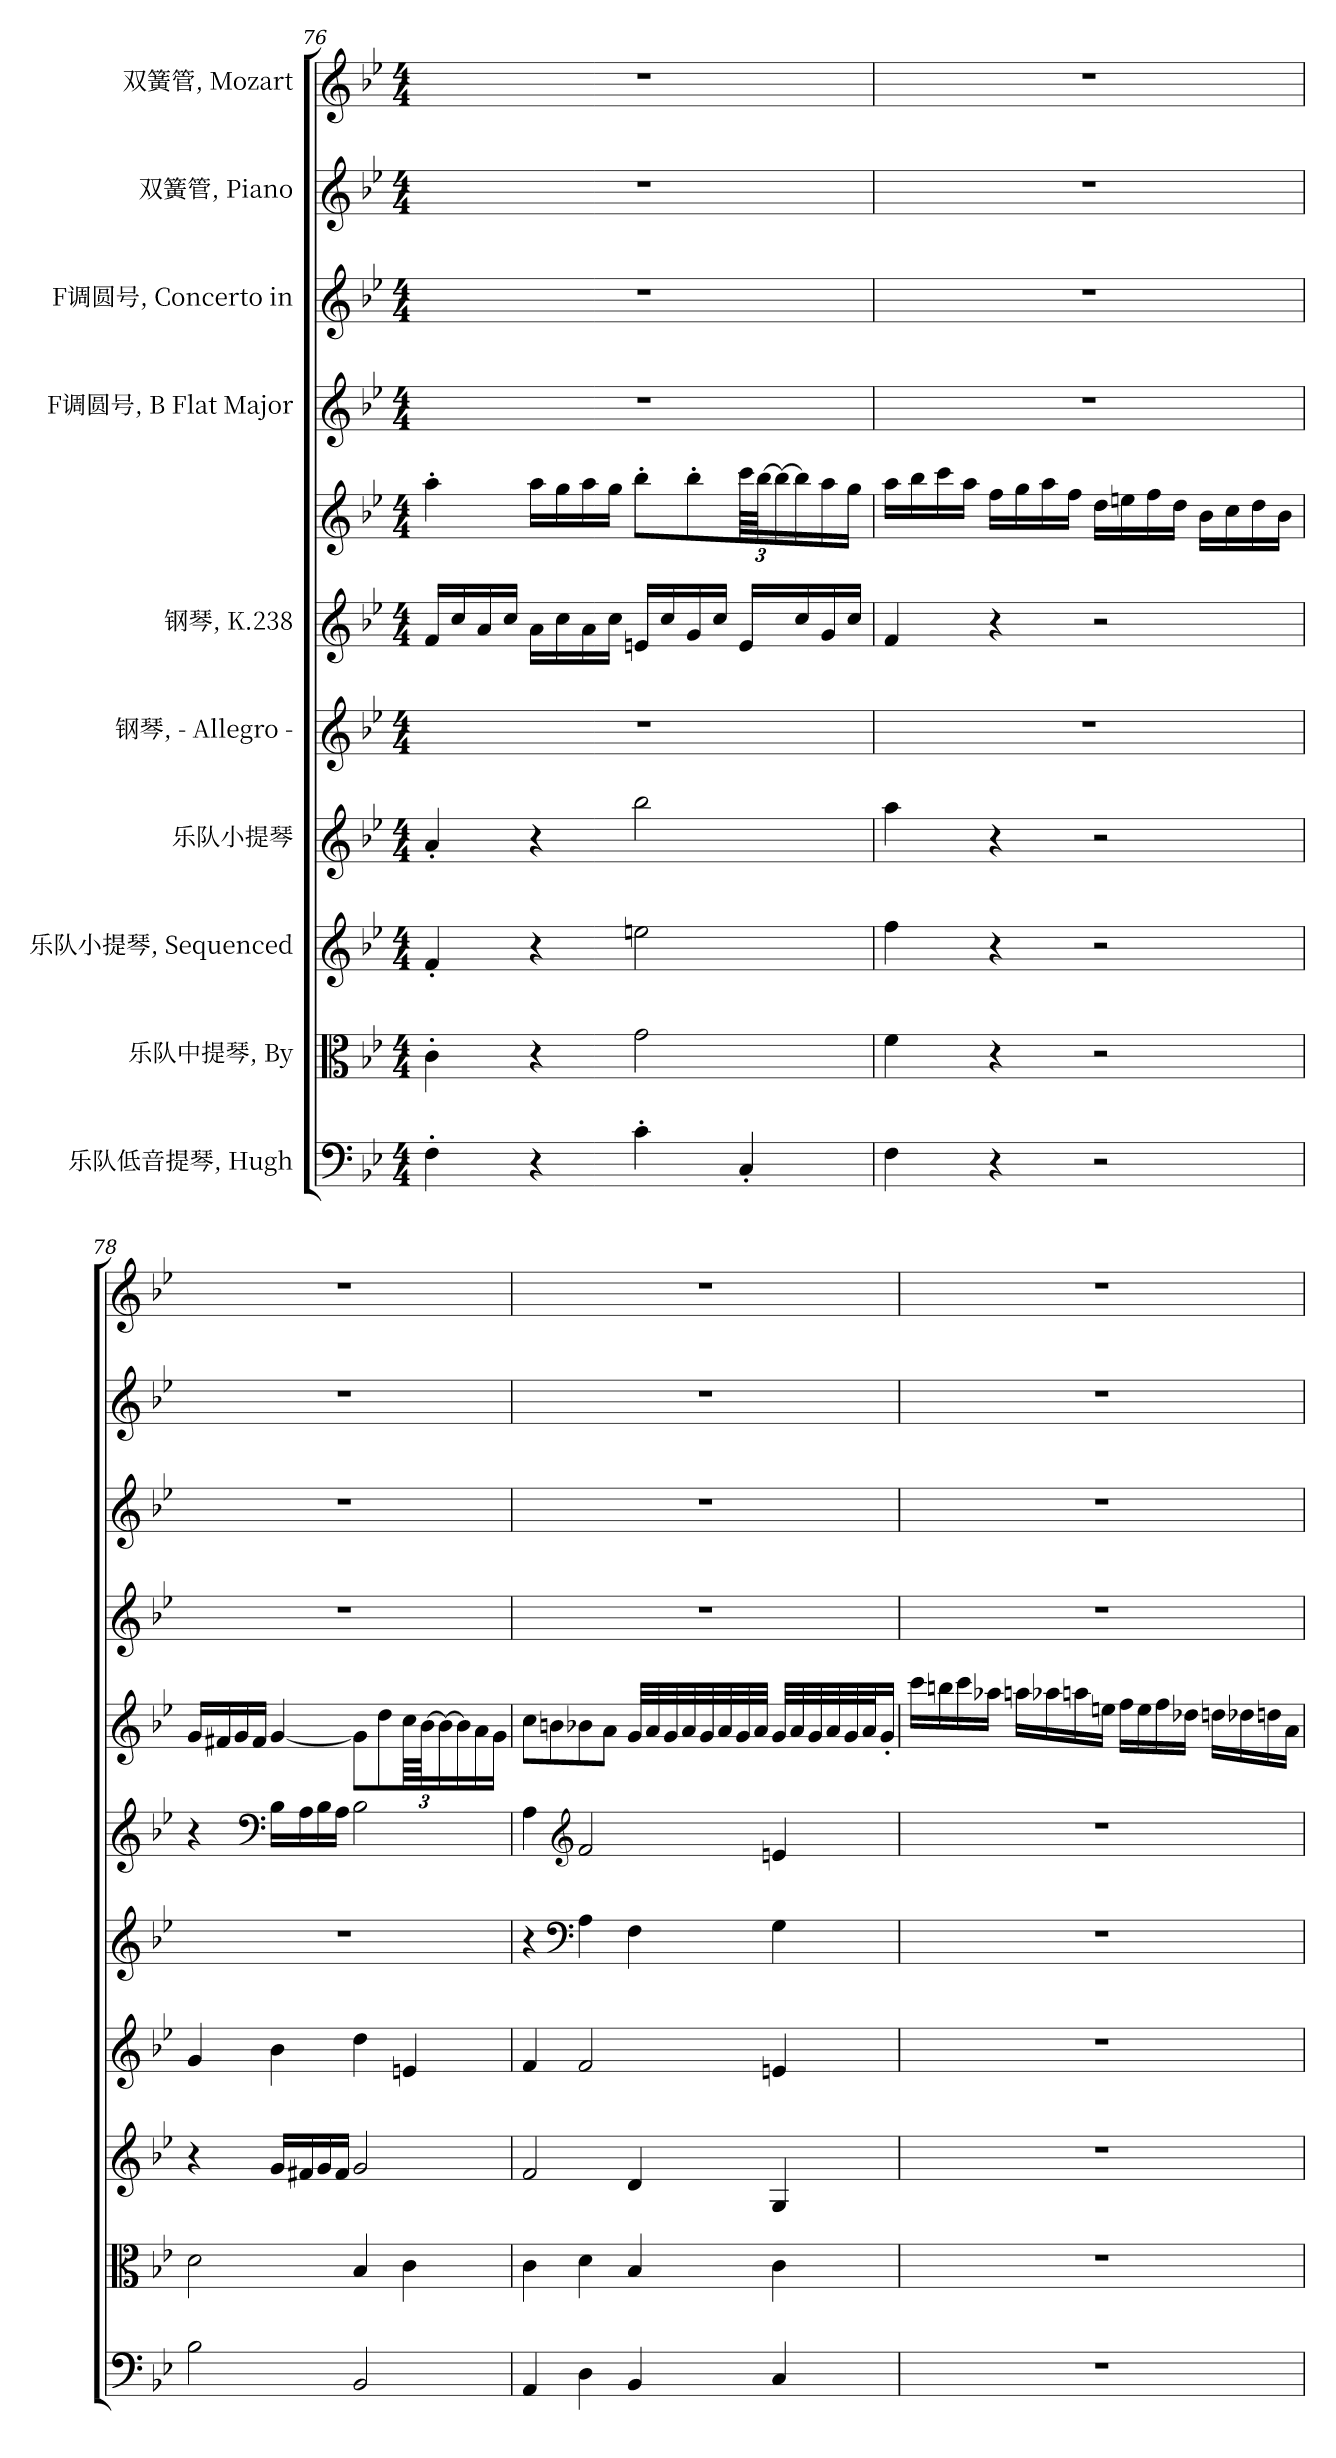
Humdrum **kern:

**kern	**kern	**kern	**kern	**kern	**kern	**kern	**kern	**kern	**kern	**kern
*part10	*part9	*part8	*part7	*part6	*part5	*part5	*part4	*part3	*part2	*part1
*staff11	*staff10	*staff9	*staff8	*staff7	*staff6	*staff5	*staff4	*staff3	*staff2	*staff1
*I"乐队低音提琴, Hugh	*I"乐队中提琴,   By	*I"乐队小提琴, Sequenced	*I"乐队小提琴	*I"钢琴,   -  Allegro -	*I"钢琴, K.238	*	*I"F调圆号, B Flat Major	*I"F调圆号, Concerto in	*I"双簧管, Piano	*I"双簧管, Mozart
*clefF4	*clefC3	*clefG2	*clefG2	*clefG2	*clefG2	*clefG2	*clefG2	*clefG2	*clefG2	*clefG2
*ITrd7c12	*	*	*	*	*	*	*ITrd4c7	*ITrd4c7	*	*
*k[b-e-]	*k[b-e-]	*k[b-e-]	*k[b-e-]	*k[b-e-]	*k[b-e-]	*k[b-e-]	*k[b-e-a-]	*k[b-e-a-]	*k[b-e-]	*k[b-e-]
*M4/4	*M4/4	*M4/4	*M4/4	*M4/4	*M4/4	*M4/4	*M4/4	*M4/4	*M4/4	*M4/4
=76	=76	=76	=76	=76	=76	=76	=76	=76	=76	=76
4FF'\	4c'\	4f'/	4a'/	1r	16f/LL	4aa'\	1r	1r	1r	1r
.	.	.	.	.	16cc/	.	.	.	.	.
.	.	.	.	.	16a/	.	.	.	.	.
.	.	.	.	.	16cc/JJ	.	.	.	.	.
4r	4r	4r	4r	.	16a\LL	16aa\LL	.	.	.	.
.	.	.	.	.	16cc\	16gg\	.	.	.	.
.	.	.	.	.	16a\	16aa\	.	.	.	.
.	.	.	.	.	16cc\JJ	16gg\JJ	.	.	.	.
4C'\	2g\	2een\	2bb-\	.	16en/LL	8bb-'\L	.	.	.	.
.	.	.	.	.	16cc/	.	.	.	.	.
.	.	.	.	.	16g/	8bb-'\	.	.	.	.
.	.	.	.	.	16cc/JJ	.	.	.	.	.
*	*	*	*	*	*	*Xbrackettup	*	*	*	*
4CC'/	.	.	.	.	16e/LL	96ccc\LLL	.	.	.	.
.	.	.	.	.	.	[96bb-\JJ	.	.	.	.
.	.	.	.	.	.	24bb-\_	.	.	.	.
.	.	.	.	.	16cc/	16bb-\]	.	.	.	.
.	.	.	.	.	16g/	16aa\	.	.	.	.
.	.	.	.	.	16cc/JJ	16gg\JJ	.	.	.	.
!!LO:PB:g=z
=77	=77	=77	=77	=77	=77	=77	=77	=77	=77	=77
4FF\	4f\	4ff\	4aa\	1r	4f/	16aa\LL	1r	1r	1r	1r
.	.	.	.	.	.	16bb-\	.	.	.	.
.	.	.	.	.	.	16ccc\	.	.	.	.
.	.	.	.	.	.	16aa\JJ	.	.	.	.
4r	4r	4r	4r	.	4r	16ff\LL	.	.	.	.
.	.	.	.	.	.	16gg\	.	.	.	.
.	.	.	.	.	.	16aa\	.	.	.	.
.	.	.	.	.	.	16ff\JJ	.	.	.	.
2r	2r	2r	2r	.	2r	16dd\LL	.	.	.	.
.	.	.	.	.	.	16een\	.	.	.	.
.	.	.	.	.	.	16ff\	.	.	.	.
.	.	.	.	.	.	16dd\JJ	.	.	.	.
.	.	.	.	.	.	16b-\LL	.	.	.	.
.	.	.	.	.	.	16cc\	.	.	.	.
.	.	.	.	.	.	16dd\	.	.	.	.
.	.	.	.	.	.	16b-\JJ	.	.	.	.
=78	=78	=78	=78	=78	=78	=78	=78	=78	=78	=78
2BB-\	2d\	4r	4g/	1r	4r	16g/LL	1r	1r	1r	1r
.	.	.	.	.	.	16f#X/	.	.	.	.
.	.	.	.	.	.	16g/	.	.	.	.
.	.	.	.	.	.	16f#/JJ	.	.	.	.
*	*	*	*	*	*clefF4	*	*	*	*	*
.	.	16g/LL	4b-\	.	16B-\LL	[4g/	.	.	.	.
.	.	16f#X/	.	.	16A\	.	.	.	.	.
.	.	16g/	.	.	16B-\	.	.	.	.	.
.	.	16f#/JJ	.	.	16A\JJ	.	.	.	.	.
2BBB-/	4B-/	2g/	4dd\	.	2B-\	8g\L]	.	.	.	.
.	.	.	.	.	.	8dd\	.	.	.	.
.	4c\	.	4en/	.	.	96cc\LLL	.	.	.	.
.	.	.	.	.	.	[96b-\JJ	.	.	.	.
.	.	.	.	.	.	24b-\_	.	.	.	.
.	.	.	.	.	.	16b-\]	.	.	.	.
.	.	.	.	.	.	16a\	.	.	.	.
.	.	.	.	.	.	16g\JJ	.	.	.	.
!!LO:PB:g=z
=79	=79	=79	=79	=79	=79	=79	=79	=79	=79	=79
4AAA/	4c\	2f/	4f/	4r	4A\	8cc\L	1r	1r	1r	1r
.	.	.	.	.	.	8bn\	.	.	.	.
*	*	*	*	*clefF4	*clefG2	*	*	*	*	*
4DD\	4d\	.	2f/	4A\	2f/	8b-X\	.	.	.	.
.	.	.	.	.	.	8a\J	.	.	.	.
4BBB-/	4B-/	4d/	.	4F\	.	32g/LLL	.	.	.	.
.	.	.	.	.	.	32a/	.	.	.	.
.	.	.	.	.	.	32g/	.	.	.	.
.	.	.	.	.	.	32a/	.	.	.	.
.	.	.	.	.	.	32g/	.	.	.	.
.	.	.	.	.	.	32a/	.	.	.	.
.	.	.	.	.	.	32g/	.	.	.	.
.	.	.	.	.	.	32a/JJJ	.	.	.	.
4CC/	4c\	4G/	4en/	4G\	4en/	32g/LLL	.	.	.	.
.	.	.	.	.	.	32a/	.	.	.	.
.	.	.	.	.	.	32g/	.	.	.	.
.	.	.	.	.	.	32a/	.	.	.	.
.	.	.	.	.	.	32g/	.	.	.	.
.	.	.	.	.	.	32a/J	.	.	.	.
.	.	.	.	.	.	16g'/JJ	.	.	.	.
!!LO:PB:g=z
=80	=80	=80	=80	=80	=80	=80	=80	=80	=80	=80
1r	1r	1r	1r	1r	1r	16ccc\LL	1r	1r	1r	1r
.	.	.	.	.	.	16bbn\	.	.	.	.
.	.	.	.	.	.	16ccc\	.	.	.	.
.	.	.	.	.	.	16aa-X\JJ	.	.	.	.
.	.	.	.	.	.	16aan\LL	.	.	.	.
.	.	.	.	.	.	16aa-X\	.	.	.	.
.	.	.	.	.	.	16aan\	.	.	.	.
.	.	.	.	.	.	16een\JJ	.	.	.	.
.	.	.	.	.	.	16ff\LL	.	.	.	.
.	.	.	.	.	.	16ee\	.	.	.	.
.	.	.	.	.	.	16ff\	.	.	.	.
.	.	.	.	.	.	16dd-X\JJ	.	.	.	.
.	.	.	.	.	.	16ddn\LL	.	.	.	.
.	.	.	.	.	.	16dd-X\	.	.	.	.
.	.	.	.	.	.	16ddn\	.	.	.	.
.	.	.	.	.	.	16a\JJ	.	.	.	.
=	=	=	=	=	=	=	=	=	=	=
*-	*-	*-	*-	*-	*-	*-	*-	*-	*-	*-
